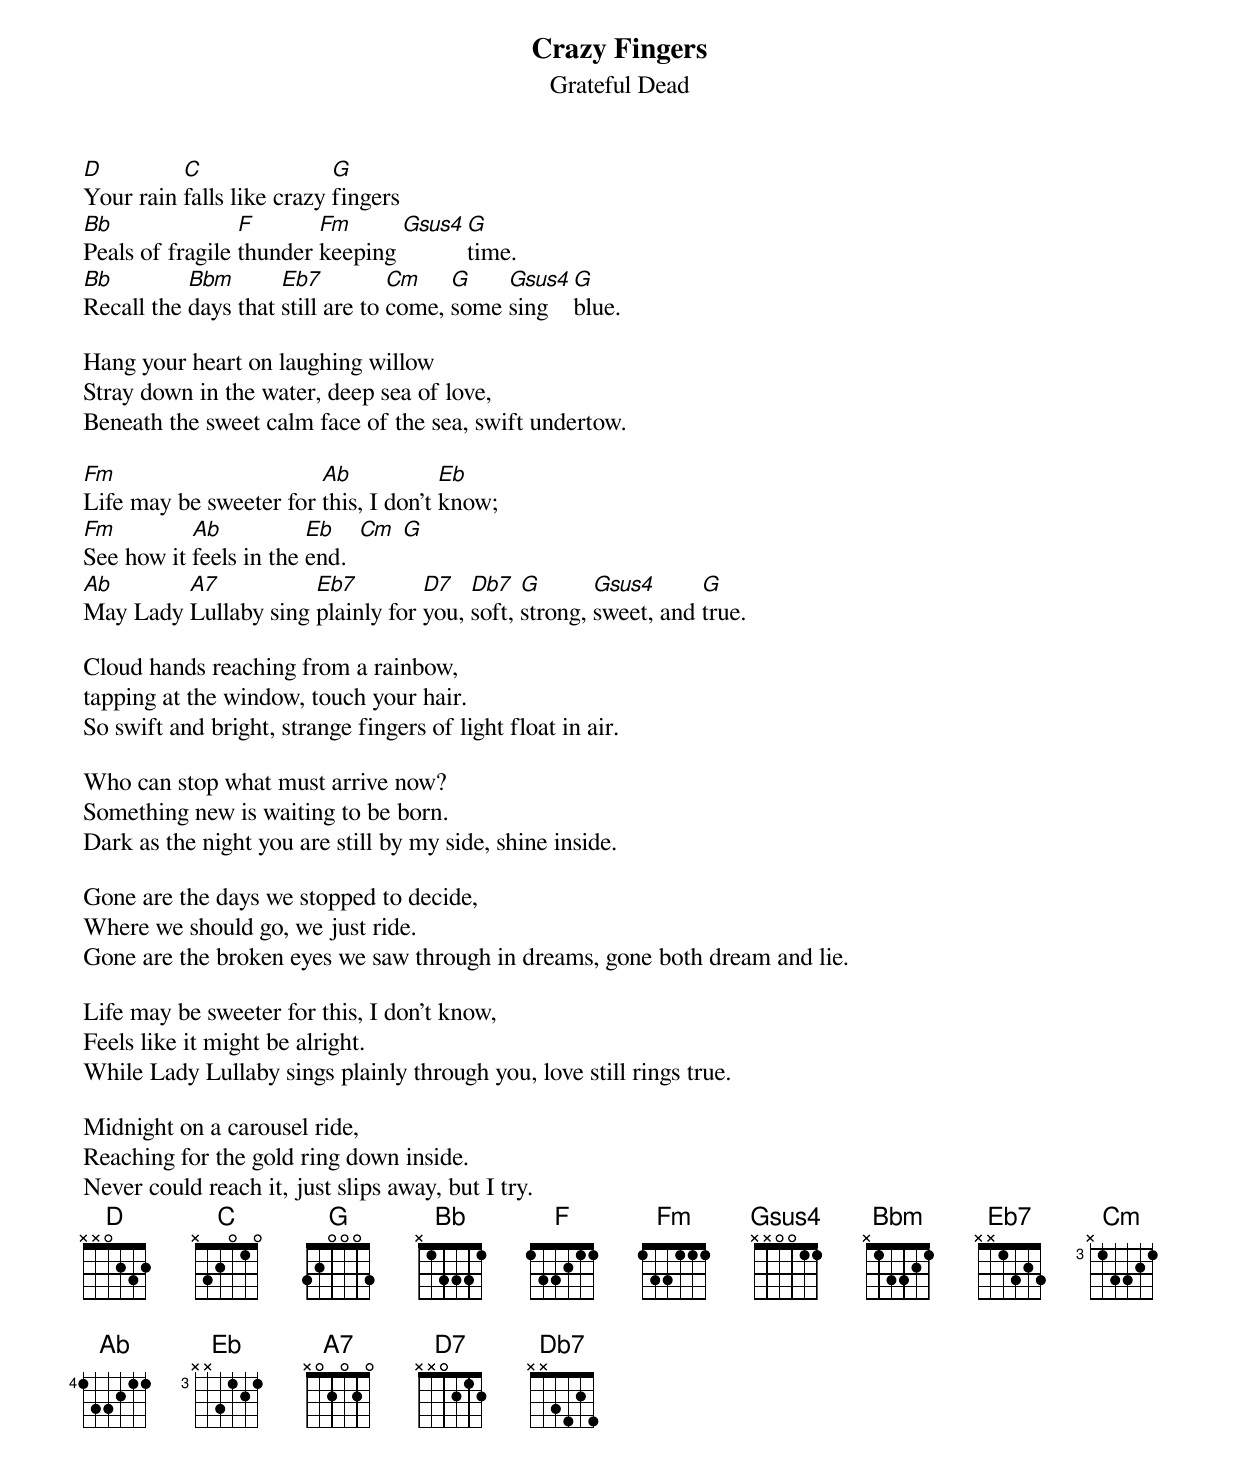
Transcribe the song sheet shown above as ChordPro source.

{t:Crazy Fingers}
{st:Grateful Dead}

[D]Your rain [C]falls like crazy [G]fingers
[Bb]Peals of fragile [F]thunder [Fm]keeping [Gsus4][G]time.
[Bb]Recall the [Bbm]days that [Eb7]still are to [Cm]come, [G]some [Gsus4]sing [G]blue.

Hang your heart on laughing willow
Stray down in the water, deep sea of love,
Beneath the sweet calm face of the sea, swift undertow.

[Fm]Life may be sweeter for [Ab]this, I don't [Eb]know;
[Fm]See how it [Ab]feels in the [Eb]end.  [Cm] [G]
[Ab]May Lady [A7]Lullaby sing [Eb7]plainly for [D7]you, [Db7]soft, [G]strong, [Gsus4]sweet, and [G]true.

Cloud hands reaching from a rainbow,
tapping at the window, touch your hair.
So swift and bright, strange fingers of light float in air.

Who can stop what must arrive now?
Something new is waiting to be born.
Dark as the night you are still by my side, shine inside.

Gone are the days we stopped to decide,
Where we should go, we just ride.
Gone are the broken eyes we saw through in dreams, gone both dream and lie.

Life may be sweeter for this, I don't know,
Feels like it might be alright.
While Lady Lullaby sings plainly through you, love still rings true.

Midnight on a carousel ride,
Reaching for the gold ring down inside.
Never could reach it, just slips away, but I try.
